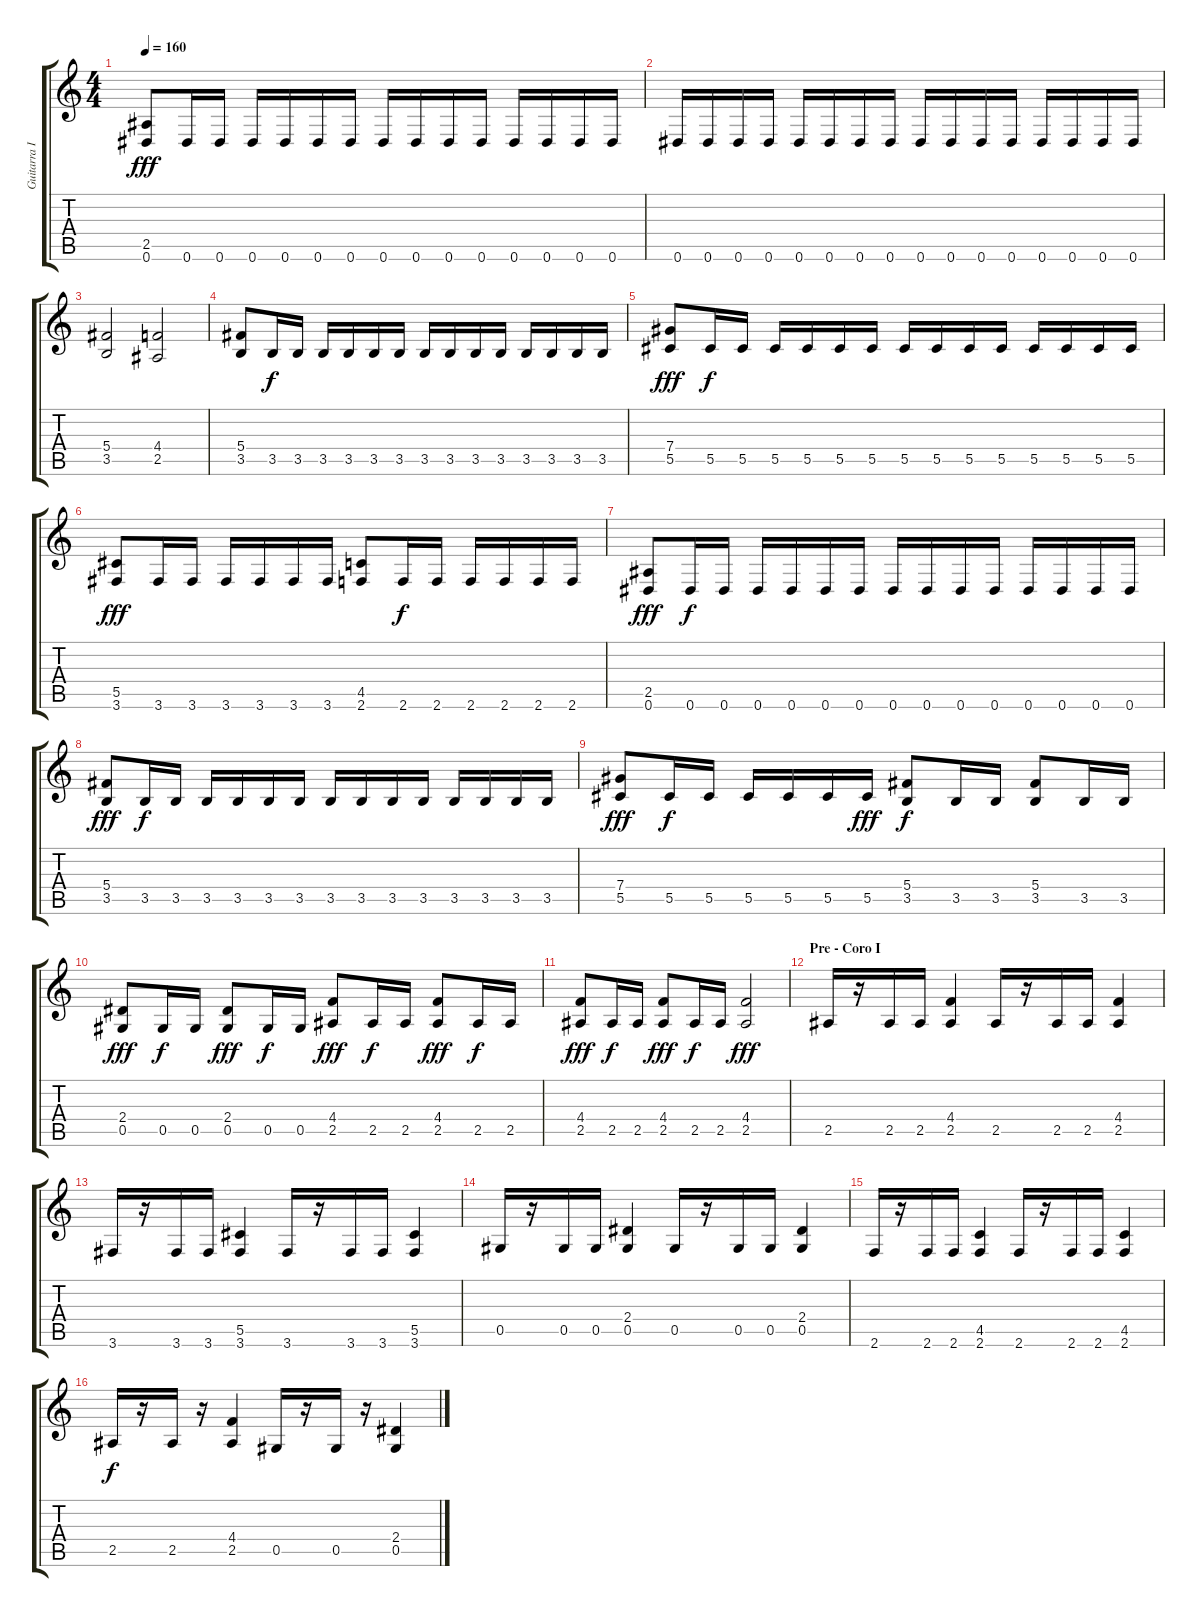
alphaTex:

\track ("Guitarra I" "Guitarra I") {instrument distortionguitar}
\staff {score tabs}
\tuning (Eb4 Bb3 Gb3 Db3 Ab2 Eb2) {hide}
\ts (4 4)
\tempo 160
\clef g2
\ks c
(2.5 0.6).8{dy fff} 0.6.16 0.6.16 0.6.16 0.6.16 0.6.16 0.6.16 0.6.16 0.6.16 0.6.16 0.6.16 0.6.16 0.6.16 0.6.16 0.6.16 |
0.6.16 0.6.16 0.6.16 0.6.16 0.6.16 0.6.16 0.6.16 0.6.16 0.6.16 0.6.16 0.6.16 0.6.16 0.6.16 0.6.16 0.6.16 0.6.16 |
(5.4 3.5).2 (4.4 2.5).2 |
(5.4 3.5).8 3.5.16{dy f} 3.5.16 3.5.16 3.5.16 3.5.16 3.5.16 3.5.16 3.5.16 3.5.16 3.5.16 3.5.16 3.5.16 3.5.16 3.5.16 |
(7.4 5.5).8{dy fff} 5.5.16{dy f} 5.5.16 5.5.16 5.5.16 5.5.16 5.5.16 5.5.16 5.5.16 5.5.16 5.5.16 5.5.16 5.5.16 5.5.16 5.5.16 |
(5.5 3.6).8{dy fff} 3.6.16 3.6.16 3.6.16 3.6.16 3.6.16 3.6.16 (4.5 2.6).8 2.6.16{dy f} 2.6.16 2.6.16 2.6.16 2.6.16 2.6.16 |
(2.5 0.6).8{dy fff} 0.6.16{dy f} 0.6.16 0.6.16 0.6.16 0.6.16 0.6.16 0.6.16 0.6.16 0.6.16 0.6.16 0.6.16 0.6.16 0.6.16 0.6.16 |
(5.4 3.5).8{dy fff} 3.5.16{dy f} 3.5.16 3.5.16 3.5.16 3.5.16 3.5.16 3.5.16 3.5.16 3.5.16 3.5.16 3.5.16 3.5.16 3.5.16 3.5.16 |
(7.4 5.5).8{dy fff} 5.5.16{dy f} 5.5.16 5.5.16 5.5.16 5.5.16 5.5.16{dy fff} (5.4 3.5).8{dy f} 3.5.16 3.5.16 (5.4 3.5).8 3.5.16 3.5.16 |
(2.4 0.5).8{dy fff} 0.5.16{dy f} 0.5.16 (2.4 0.5).8{dy fff} 0.5.16{dy f} 0.5.16 (4.4 2.5).8{dy fff} 2.5.16{dy f} 2.5.16 (4.4 2.5).8{dy fff} 2.5.16{dy f} 2.5.16 |
(4.4 2.5).8{dy fff} 2.5.16{dy f} 2.5.16 (4.4 2.5).8{dy fff} 2.5.16{dy f} 2.5.16 (4.4 2.5).2{dy fff} |
\section ("" "Pre - Coro I")
2.5.16 r.16 2.5.16 2.5.16 (4.4 2.5).4 2.5.16 r.16 2.5.16 2.5.16 (4.4 2.5).4 |
3.6.16 r.16 3.6.16 3.6.16 (5.5 3.6).4 3.6.16 r.16 3.6.16 3.6.16 (5.5 3.6).4 |
0.5.16 r.16 0.5.16 0.5.16 (2.4 0.5).4 0.5.16 r.16 0.5.16 0.5.16 (2.4 0.5).4 |
2.6.16 r.16 2.6.16 2.6.16 (4.5 2.6).4 2.6.16 r.16 2.6.16 2.6.16 (4.5 2.6).4 |
2.5.16{dy f} r.16 2.5.16 r.16 (4.4 2.5).4 0.5.16 r.16 0.5.16 r.16 (2.4 0.5).4
